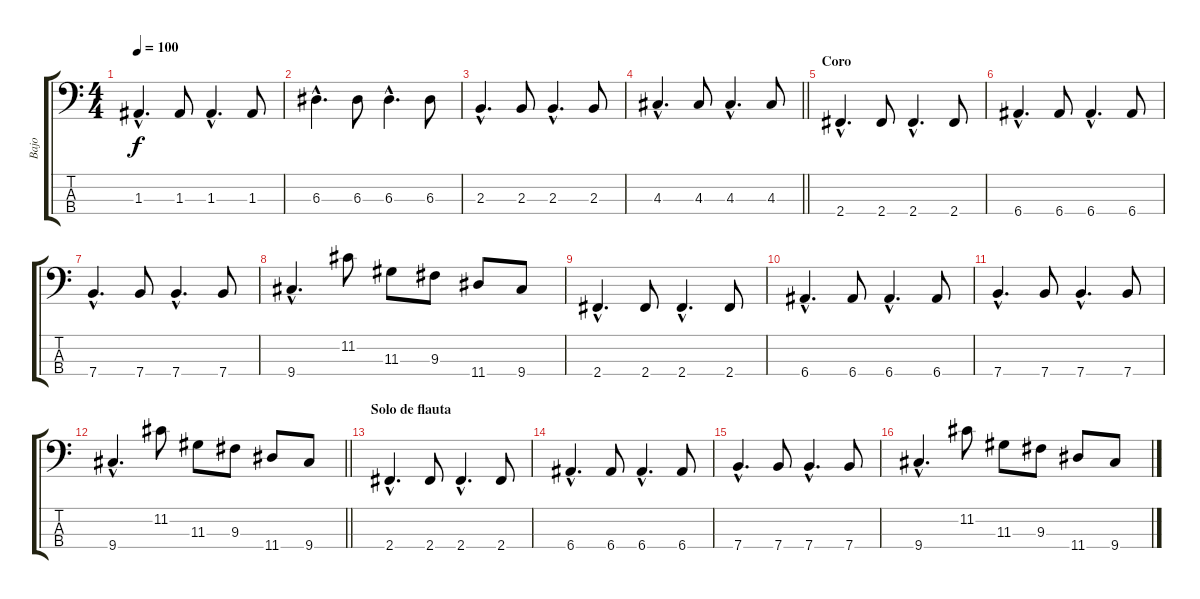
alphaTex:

\track ("Bajo" "Bajo") {instrument electricbassfinger}
\staff {score tabs}
\tuning (G2 D2 A1 E1) {hide}
\ts (4 4)
\tempo 100
\clef f4
\ks c
1.3{hac}.4{d dy f} 1.3.8 1.3{hac}.4{d} 1.3.8 |
6.3{hac}.4{d} 6.3.8 6.3{hac}.4{d} 6.3.8 |
2.3{hac}.4{d} 2.3.8 2.3{hac}.4{d} 2.3.8 |
\barLineRight lightlight
4.3{hac}.4{d} 4.3.8 4.3{hac}.4{d} 4.3.8 |
\section ("" "Coro")
2.4{hac}.4{d} 2.4.8 2.4{hac}.4{d} 2.4.8 |
6.4{hac}.4{d} 6.4.8 6.4{hac}.4{d} 6.4.8 |
7.4{hac}.4{d} 7.4.8 7.4{hac}.4{d} 7.4.8 |
9.4{hac}.4{d} 11.2.8 11.3.8 9.3.8 11.4.8 9.4.8 |
2.4{hac}.4{d} 2.4.8 2.4{hac}.4{d} 2.4.8 |
6.4{hac}.4{d} 6.4.8 6.4{hac}.4{d} 6.4.8 |
7.4{hac}.4{d} 7.4.8 7.4{hac}.4{d} 7.4.8 |
\barLineRight lightlight
9.4{hac}.4{d} 11.2.8 11.3.8 9.3.8 11.4.8 9.4.8 |
\section ("" "Solo de flauta")
2.4{hac}.4{d} 2.4.8 2.4{hac}.4{d} 2.4.8 |
6.4{hac}.4{d} 6.4.8 6.4{hac}.4{d} 6.4.8 |
7.4{hac}.4{d} 7.4.8 7.4{hac}.4{d} 7.4.8 |
9.4{hac}.4{d} 11.2.8 11.3.8 9.3.8 11.4.8 9.4.8
